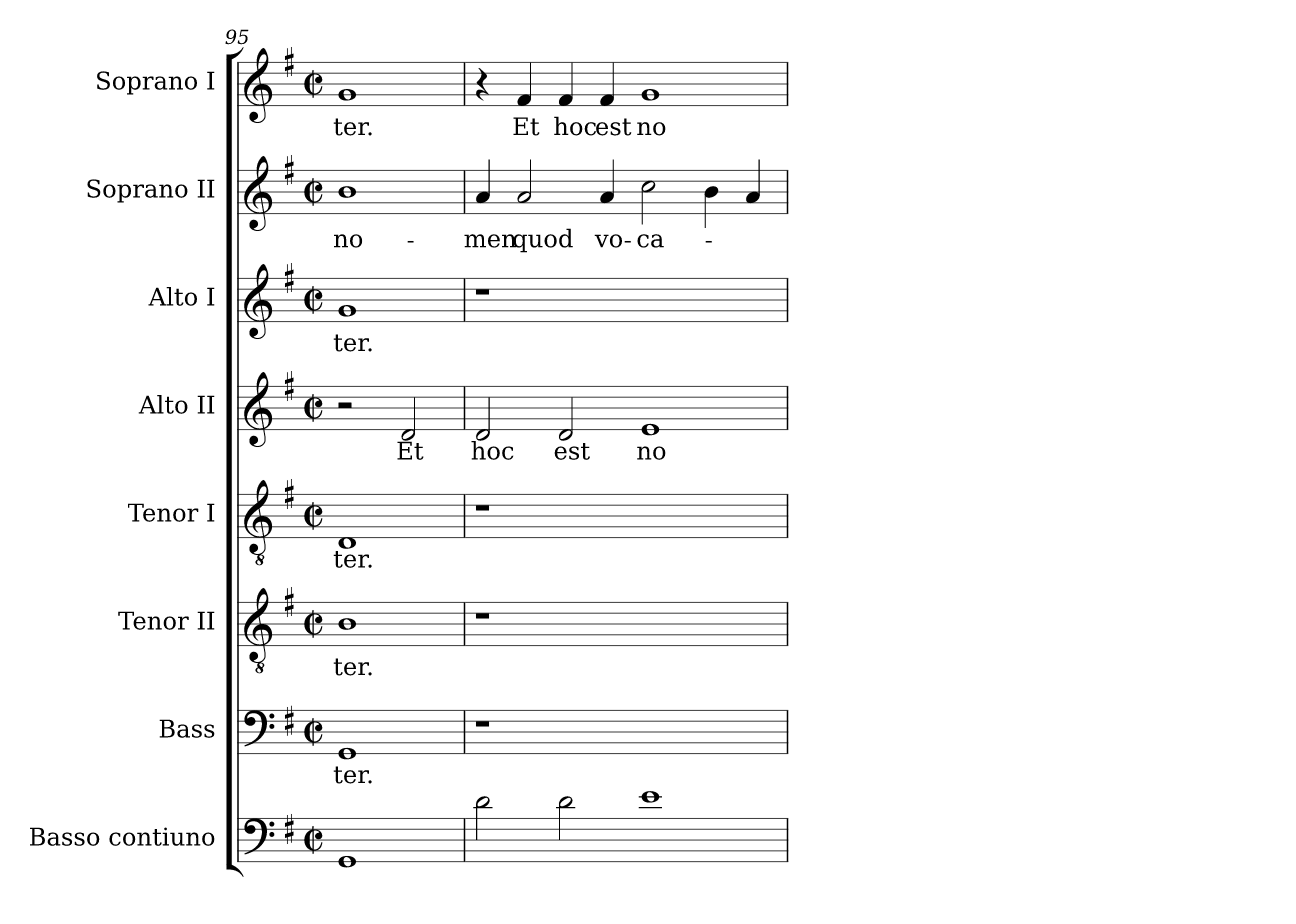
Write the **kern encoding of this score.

**kern	**kern	**text	**kern	**text	**kern	**text	**kern	**text	**kern	**text	**kern	**text	**kern	**text
*part8	*part7	*part7	*part6	*part6	*part5	*part5	*part4	*part4	*part3	*part3	*part2	*part2	*part1	*part1
*staff8	*staff7	*staff7	*staff6	*staff6	*staff5	*staff5	*staff4	*staff4	*staff3	*staff3	*staff2	*staff2	*staff1	*staff1
*I"Basso contiuno	*I"Bass	*	*I"Tenor II	*	*I"Tenor I	*	*I"Alto II	*	*I"Alto I	*	*I"Soprano II	*	*I"Soprano I	*
*	*I'B	*	*	*	*I'T	*	*	*	*I'A	*	*	*	*	*
*clefF4	*clefF4	*	*clefGv2	*	*clefGv2	*	*clefG2	*	*clefG2	*	*clefG2	*	*clefG2	*
*k[f#]	*k[f#]	*	*k[f#]	*	*k[f#]	*	*k[f#]	*	*k[f#]	*	*k[f#]	*	*k[f#]	*
*G:	*G:	*	*G:	*	*G:	*	*G:	*	*G:	*	*G:	*	*G:	*
*M2/2	*M2/2	*	*M2/2	*	*M2/2	*	*M2/2	*	*M2/2	*	*M2/2	*	*M2/2	*
*met(c|)	*met(c|)	*	*met(c|)	*	*met(c|)	*	*met(c|)	*	*met(c|)	*	*met(c|)	*	*met(c|)	*
=95	=95	=95	=95	=95	=95	=95	=95	=95	=95	=95	=95	=95	=95	=95
!	!	!LO:LY:b:color=#000000	!	!	!	!	!	!	!	!	!	!	!	!
!	!	!	!	!LO:LY:b:color=#000000	!	!	!	!	!	!	!	!	!	!
!	!	!	!	!	!	!LO:LY:b:color=#000000	!	!	!	!	!	!	!	!
!	!	!	!	!	!	!	!	!	!	!LO:LY:b:color=#000000	!	!	!	!
!	!	!	!	!	!	!	!	!	!	!	!	!LO:LY:b:color=#000000	!	!
!	!	!	!	!	!	!	!	!	!	!	!	!	!	!LO:LY:b:color=#000000
1GGi	1GGi	-ter.	1Bi	-ter.	1Di	-ter.	2r	.	1gi	-ter.	1bi	no-	1gi	-ter.
!	!	!	!	!	!	!	!	!LO:LY:b:color=#000000	!	!	!	!	!	!
.	.	.	.	.	.	.	2di/	Et	.	.	.	.	.	.
=96	=96	=96	=96	=96	=96	=96	=96	=96	=96	=96	=96	=96	=96	=96
!	!LO:N:vis=1	!	!LO:N:vis=1	!	!LO:N:vis=1	!	!	!	!	!	!	!	!	!
!	!	!	!	!	!	!	!	!LO:LY:b:color=#000000	!LO:N:vis=1	!	!	!	!	!
!	!	!	!	!	!	!	!	!	!	!	!	!LO:LY:b:color=#000000	!	!
2di\	1r	.	1r	.	1r	.	2di/	hoc	1r	.	4ai/	-men	4r	.
!	!	!	!	!	!	!	!	!	!	!	!	!LO:LY:b:color=#000000	!	!
!	!	!	!	!	!	!	!	!	!	!	!	!	!	!LO:LY:b:color=#000000
.	.	.	.	.	.	.	.	.	.	.	2ai/	quod	4f#i/	Et
!	!	!	!	!	!	!	!	!LO:LY:b:color=#000000	!	!	!	!	!	!
!	!	!	!	!	!	!	!	!	!	!	!	!	!	!LO:LY:b:color=#000000
2di\	.	.	.	.	.	.	2di/	est	.	.	.	.	4f#i/	hoc
!	!	!	!	!	!	!	!	!	!	!	!	!LO:LY:b:color=#000000	!	!
!	!	!	!	!	!	!	!	!	!	!	!	!	!	!LO:LY:b:color=#000000
.	.	.	.	.	.	.	.	.	.	.	4ai/	vo-	4f#i/	est
!	!	!	!	!	!	!	!	!LO:LY:b:color=#000000	!	!	!	!	!	!
!	!	!	!	!	!	!	!	!	!	!	!	!LO:LY:b:color=#000000	!	!
!	!	!	!	!	!	!	!	!	!	!	!	!	!	!LO:LY:b:color=#000000
1ei	1ryy	.	1ryy	.	1ryy	.	1ei	no-	1ryy	.	2cci\	-ca-	1gi	no-
.	.	.	.	.	.	.	.	.	.	.	4bi\	.	.	.
.	.	.	.	.	.	.	.	.	.	.	4ai/	.	.	.
=	=	=	=	=	=	=	=	=	=	=	=	=	=	=
*-	*-	*-	*-	*-	*-	*-	*-	*-	*-	*-	*-	*-	*-	*-
